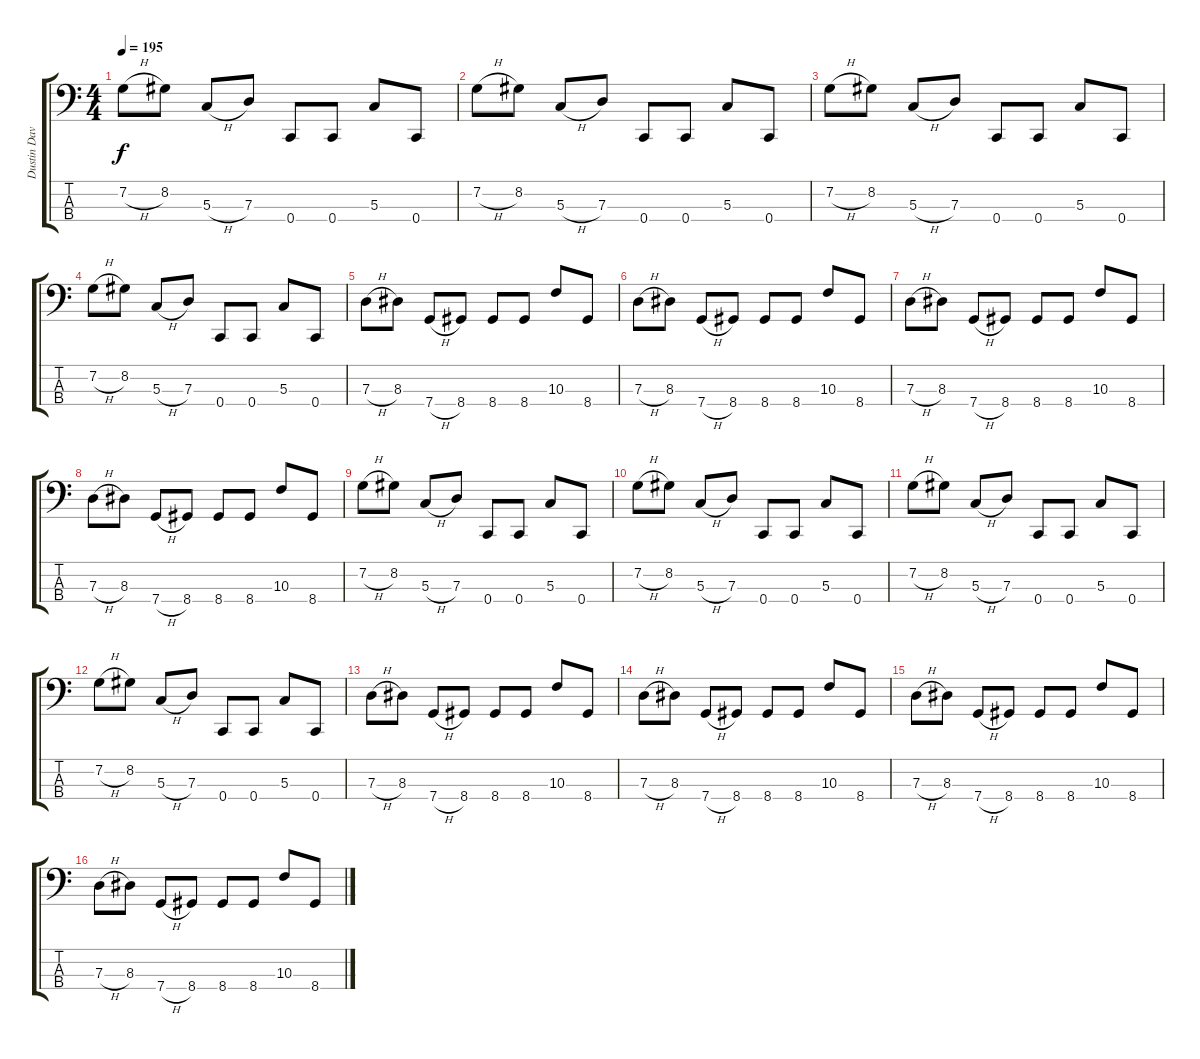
\track ("Dustin Davidson (Bass)" "Dustin Dav") {instrument electricbasspick}
\staff {score tabs}
\tuning (F2 C2 G1 C1) {hide}
\ts (4 4)
\tempo 195
\clef f4
\ks c
7.2{h}.8{dy f} 8.2.8 5.3{h}.8 7.3.8 0.4.8 0.4.8 5.3.8 0.4.8 |
7.2{h}.8 8.2.8 5.3{h}.8 7.3.8 0.4.8 0.4.8 5.3.8 0.4.8 |
7.2{h}.8 8.2.8 5.3{h}.8 7.3.8 0.4.8 0.4.8 5.3.8 0.4.8 |
7.2{h}.8 8.2.8 5.3{h}.8 7.3.8 0.4.8 0.4.8 5.3.8 0.4.8 |
7.3{h}.8 8.3.8 7.4{h}.8 8.4.8 8.4.8 8.4.8 10.3.8 8.4.8 |
7.3{h}.8 8.3.8 7.4{h}.8 8.4.8 8.4.8 8.4.8 10.3.8 8.4.8 |
7.3{h}.8 8.3.8 7.4{h}.8 8.4.8 8.4.8 8.4.8 10.3.8 8.4.8 |
7.3{h}.8 8.3.8 7.4{h}.8 8.4.8 8.4.8 8.4.8 10.3.8 8.4.8 |
7.2{h}.8 8.2.8 5.3{h}.8 7.3.8 0.4.8 0.4.8 5.3.8 0.4.8 |
7.2{h}.8 8.2.8 5.3{h}.8 7.3.8 0.4.8 0.4.8 5.3.8 0.4.8 |
7.2{h}.8 8.2.8 5.3{h}.8 7.3.8 0.4.8 0.4.8 5.3.8 0.4.8 |
7.2{h}.8 8.2.8 5.3{h}.8 7.3.8 0.4.8 0.4.8 5.3.8 0.4.8 |
7.3{h}.8 8.3.8 7.4{h}.8 8.4.8 8.4.8 8.4.8 10.3.8 8.4.8 |
7.3{h}.8 8.3.8 7.4{h}.8 8.4.8 8.4.8 8.4.8 10.3.8 8.4.8 |
7.3{h}.8 8.3.8 7.4{h}.8 8.4.8 8.4.8 8.4.8 10.3.8 8.4.8 |
7.3{h}.8 8.3.8 7.4{h}.8 8.4.8 8.4.8 8.4.8 10.3.8 8.4.8
